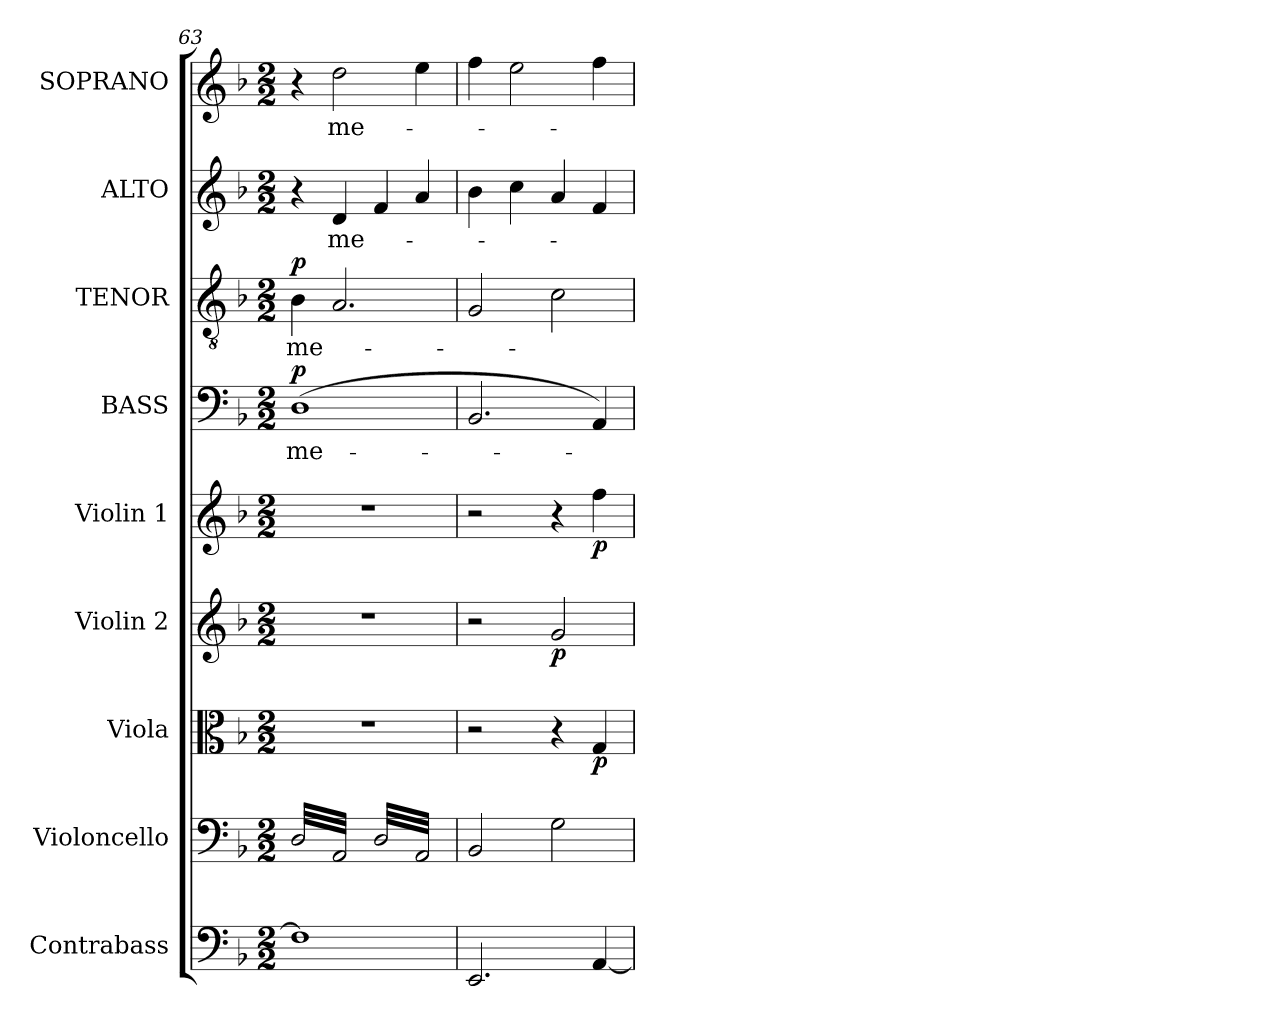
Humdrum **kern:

**kern	**kern	**kern	**dynam	**kern	**dynam	**kern	**dynam	**kern	**text	**dynam	**kern	**text	**dynam	**kern	**text	**kern	**text
*part9	*part8	*part7	*part7	*part6	*part6	*part5	*part5	*part4	*part4	*part4	*part3	*part3	*part3	*part2	*part2	*part1	*part1
*staff9	*staff8	*staff7	*staff7	*staff6	*staff6	*staff5	*staff5	*staff4	*staff4	*staff4	*staff3	*staff3	*staff3	*staff2	*staff2	*staff1	*staff1
*I"Contrabass	*I"Violoncello	*I"Viola	*	*I"Violin 2	*	*I"Violin 1	*	*I"BASS	*	*	*I"TENOR	*	*	*I"ALTO	*	*I"SOPRANO	*
*I'Cb.	*I'Vc.	*I'Vla.	*	*I'Vln. 2	*	*I'Vln. 1	*	*I'B.	*	*	*I'T.	*	*	*I'A.	*	*I'S.	*
*clefF4	*clefF4	*clefC3	*	*clefG2	*	*clefG2	*	*clefF4	*	*	*clefGv2	*	*	*clefG2	*	*clefG2	*
*ITrd7c12	*	*	*	*	*	*	*	*	*	*	*ITrd7c12	*	*	*	*	*	*
*k[b-]	*k[b-]	*k[b-]	*	*k[b-]	*	*k[b-]	*	*k[b-]	*	*	*k[b-]	*	*	*k[b-]	*	*k[b-]	*
*F:	*F:	*F:	*	*F:	*	*F:	*	*F:	*	*	*F:	*	*	*F:	*	*F:	*
*M2/2	*M2/2	*M2/2	*	*M2/2	*	*M2/2	*	*M2/2	*	*	*M2/2	*	*	*M2/2	*	*M2/2	*
=63	=63	=63	=63	=63	=63	=63	=63	=63	=63	=63	=63	=63	=63	=63	=63	=63	=63
!	!	!	!	!	!	!	!	!	!LO:LY:b:color=#000000	!	!	!	!	!	!	!	!
!	!	!	!	!	!	!	!	!	!	!	!	!LO:LY:b:color=#000000	!	!	!	!	!
*	*tremolo	*	*	*	*	*	*	*	*	*	*	*	*	*	*	*	*
1FFi]	(32Di/LLL	1r	.	1r	.	1r	.	(1Di	me-	p	4BB-i\	me-	p	4r	.	4r	.
.	32AAi/)	.	.	.	.	.	.	.	.	.	.	.	.	.	.	.	.
.	32Di/	.	.	.	.	.	.	.	.	.	.	.	.	.	.	.	.
.	32AAi/)	.	.	.	.	.	.	.	.	.	.	.	.	.	.	.	.
.	32Di/	.	.	.	.	.	.	.	.	.	.	.	.	.	.	.	.
.	32AAi/)	.	.	.	.	.	.	.	.	.	.	.	.	.	.	.	.
.	32Di/	.	.	.	.	.	.	.	.	.	.	.	.	.	.	.	.
.	32AAi/)	.	.	.	.	.	.	.	.	.	.	.	.	.	.	.	.
!	!	!	!	!	!	!	!	!	!	!	!	!	!	!	!LO:LY:b:color=#000000	!	!
!	!	!	!	!	!	!	!	!	!	!	!	!	!	!	!	!	!LO:LY:b:color=#000000
.	32Di/	.	.	.	.	.	.	.	.	.	2.AAi/	.	.	4di/	me-	2ddi\	me-
.	32AAi/)	.	.	.	.	.	.	.	.	.	.	.	.	.	.	.	.
.	32Di/	.	.	.	.	.	.	.	.	.	.	.	.	.	.	.	.
.	32AAi/)	.	.	.	.	.	.	.	.	.	.	.	.	.	.	.	.
.	32Di/	.	.	.	.	.	.	.	.	.	.	.	.	.	.	.	.
.	32AAi/)	.	.	.	.	.	.	.	.	.	.	.	.	.	.	.	.
.	32Di/	.	.	.	.	.	.	.	.	.	.	.	.	.	.	.	.
.	32AAi/)JJJ	.	.	.	.	.	.	.	.	.	.	.	.	.	.	.	.
.	(32Di/LLL	.	.	.	.	.	.	.	.	.	.	.	.	4fi/	.	.	.
.	32AAi/)	.	.	.	.	.	.	.	.	.	.	.	.	.	.	.	.
.	32Di/	.	.	.	.	.	.	.	.	.	.	.	.	.	.	.	.
.	32AAi/)	.	.	.	.	.	.	.	.	.	.	.	.	.	.	.	.
.	32Di/	.	.	.	.	.	.	.	.	.	.	.	.	.	.	.	.
.	32AAi/)	.	.	.	.	.	.	.	.	.	.	.	.	.	.	.	.
.	32Di/	.	.	.	.	.	.	.	.	.	.	.	.	.	.	.	.
.	32AAi/)	.	.	.	.	.	.	.	.	.	.	.	.	.	.	.	.
.	32Di/	.	.	.	.	.	.	.	.	.	.	.	.	4ai/	.	4eei\	.
.	32AAi/)	.	.	.	.	.	.	.	.	.	.	.	.	.	.	.	.
.	32Di/	.	.	.	.	.	.	.	.	.	.	.	.	.	.	.	.
.	32AAi/)	.	.	.	.	.	.	.	.	.	.	.	.	.	.	.	.
.	32Di/	.	.	.	.	.	.	.	.	.	.	.	.	.	.	.	.
.	32AAi/)	.	.	.	.	.	.	.	.	.	.	.	.	.	.	.	.
.	32Di/	.	.	.	.	.	.	.	.	.	.	.	.	.	.	.	.
.	32AAi/)JJJ	.	.	.	.	.	.	.	.	.	.	.	.	.	.	.	.
*	*Xtremolo	*	*	*	*	*	*	*	*	*	*	*	*	*	*	*	*
=64	=64	=64	=64	=64	=64	=64	=64	=64	=64	=64	=64	=64	=64	=64	=64	=64	=64
2.EEEi/	2BB-i/	2r	.	2r	.	2r	.	2.BB-i/	.	.	2GGi/	.	.	4b-i\	.	4ffi\	.
.	.	.	.	.	.	.	.	.	.	.	.	.	.	.	.	.	.
.	.	.	.	.	.	.	.	.	.	.	.	.	.	.	.	.	.
.	.	.	.	.	.	.	.	.	.	.	.	.	.	.	.	.	.
.	.	.	.	.	.	.	.	.	.	.	.	.	.	.	.	.	.
.	.	.	.	.	.	.	.	.	.	.	.	.	.	.	.	.	.
.	.	.	.	.	.	.	.	.	.	.	.	.	.	.	.	.	.
.	.	.	.	.	.	.	.	.	.	.	.	.	.	.	.	.	.
.	.	.	.	.	.	.	.	.	.	.	.	.	.	4cci\	.	2eei\	.
.	2Gi\	4r	.	2gi/	p	4r	.	.	.	.	2Ci\	.	.	4ai/	.	.	.
[<4AAAi/	.	4Gi/	p	.	.	4ffi\	p	4AAi/)	.	.	.	.	.	4fi/	.	4ffi\	.
=	=	=	=	=	=	=	=	=	=	=	=	=	=	=	=	=	=
*-	*-	*-	*-	*-	*-	*-	*-	*-	*-	*-	*-	*-	*-	*-	*-	*-	*-
